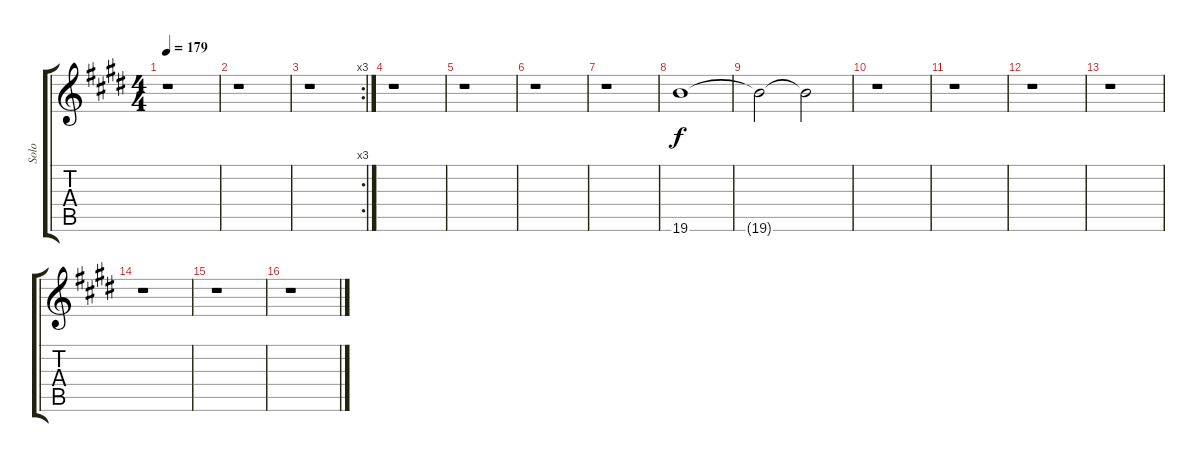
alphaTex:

\track ("Solo" "Solo") {instrument distortionguitar}
\staff {score tabs}
\tuning (E4 B3 G3 D3 A2 E2) {hide}
\ts (4 4)
\tempo 179
\clef g2
\ks e
r.1{dy f} |
\ks c#minor
r.1 |
\rc 3
r.1 |
\ks e
r.1 |
\ks c#minor
r.1 |
r.1 |
r.1 |
19.6.1 |
\ks e
19.6{t}.2 19.6{t}.2 |
\ks c#minor
r.1 |
r.1 |
r.1 |
r.1 |
r.1 |
r.1 |
r.1
